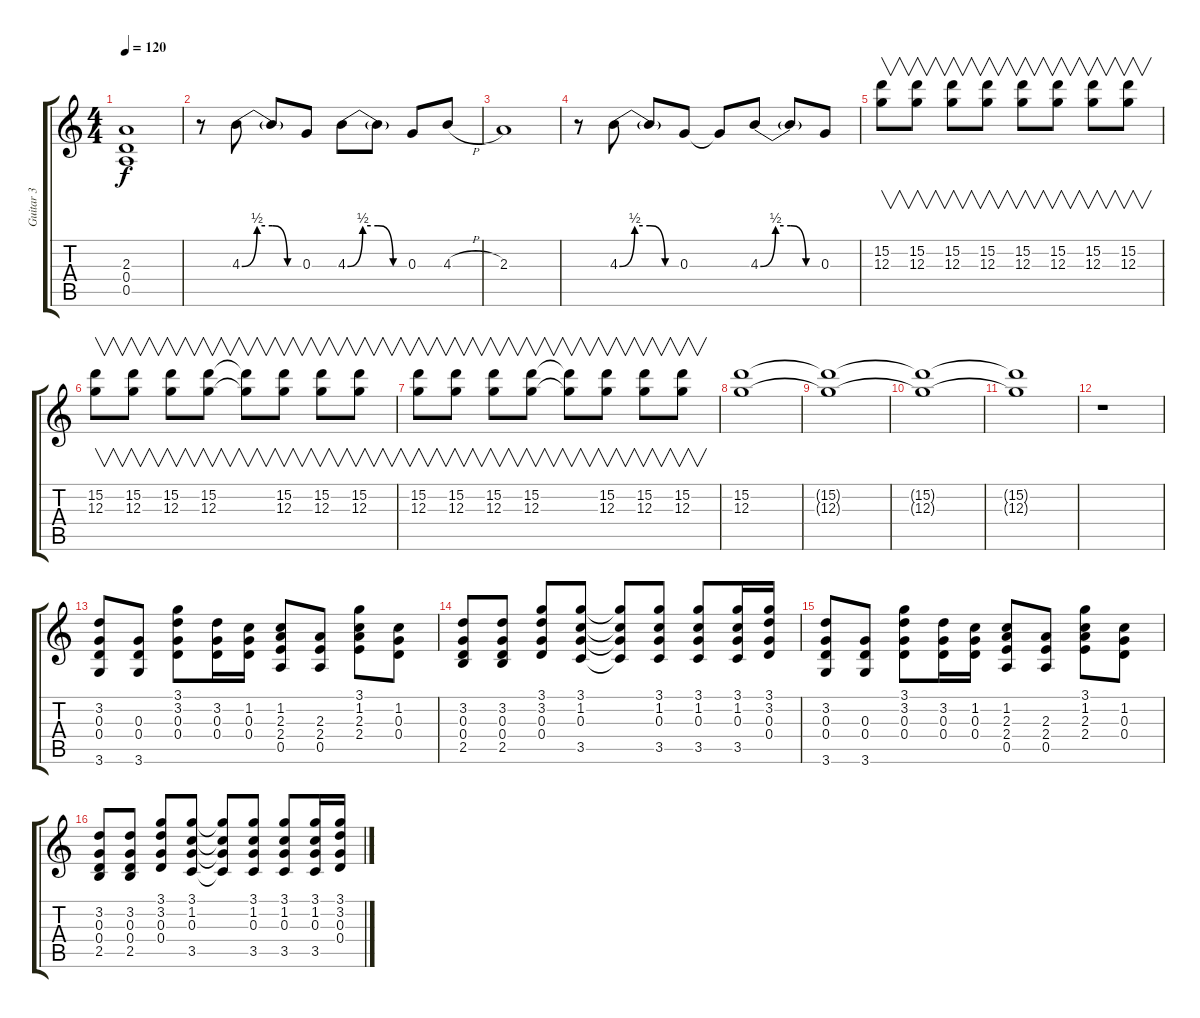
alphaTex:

\track ("Guitar 3" "Guitar 3") {instrument distortionguitar}
\staff {score tabs}
\tuning (E4 B3 G3 D3 A2 E2) {hide}
\ts (4 4)
\tempo 120
\clef g2
\ks c
(2.3 0.4 0.5).1{dy f} |
r.8 4.3{be (custom 0 0 15 2 30 2 45 0 60 0)}.8 4.3{t}.8 0.3.8 4.3{be (custom 0 0 15 2 30 2 45 0 60 0)}.8 4.3{t}.8 0.3.8 4.3{h}.8 |
2.3.1 |
r.8 4.3{be (custom 0 0 15 2 30 2 45 0 60 0)}.8 4.3{t}.8 0.3.8 0.3{t}.8 4.3{be (custom 0 0 15 2 30 2 45 0 60 0)}.8 4.3{t}.8 0.3.8 |
(15.2 12.3).8{v volume 10} (15.2 12.3).8{v} (15.2 12.3).8{v} (15.2 12.3).8{v} (15.2 12.3).8{v} (15.2 12.3).8{v} (15.2 12.3).8{v} (15.2 12.3).8{v} |
(15.2 12.3).8{v} (15.2 12.3).8{v} (15.2 12.3).8{v} (15.2 12.3).8{v} (15.2{t} 12.3{t}).8{v} (15.2 12.3).8{v} (15.2 12.3).8{v} (15.2 12.3).8{v} |
(15.2 12.3).8{v} (15.2 12.3).8{v} (15.2 12.3).8{v} (15.2 12.3).8{v} (15.2{t} 12.3{t}).8{v} (15.2 12.3).8{v} (15.2 12.3).8{v} (15.2 12.3).8{v} |
(15.2 12.3).1{volume 10} |
(15.2{t} 12.3{t}).1 |
(15.2{t} 12.3{t}).1{volume 0} |
(15.2{t} 12.3{t}).1 |
r.1 |
(3.2 0.3 0.4 3.6).8{volume 8} (0.3 0.4 3.6).8 (3.1 3.2 0.3 0.4).8 (3.2 0.3 0.4).16 (1.2 0.3 0.4).16 (1.2 2.3 2.4 0.5).8 (2.3 2.4 0.5).8 (3.1 1.2 2.3 2.4).8 (1.2 0.3 0.4).8 |
(3.2 0.3 0.4 2.5).8 (3.2 0.3 0.4 2.5).8 (3.1 3.2 0.3 0.4).8 (3.1 1.2 0.3 3.5).8 (3.1{t} 1.2{t} 0.3{t} 3.5{t}).8 (3.1 1.2 0.3 3.5).8 (3.1 1.2 0.3 3.5).8 (3.1 1.2 0.3 3.5).16 (3.1 3.2 0.3 0.4).16 |
(3.2 0.3 0.4 3.6).8 (0.3 0.4 3.6).8 (3.1 3.2 0.3 0.4).8 (3.2 0.3 0.4).16 (1.2 0.3 0.4).16 (1.2 2.3 2.4 0.5).8 (2.3 2.4 0.5).8 (3.1 1.2 2.3 2.4).8 (1.2 0.3 0.4).8 |
(3.2 0.3 0.4 2.5).8 (3.2 0.3 0.4 2.5).8 (3.1 3.2 0.3 0.4).8 (3.1 1.2 0.3 3.5).8 (3.1{t} 1.2{t} 0.3{t} 3.5{t}).8 (3.1 1.2 0.3 3.5).8 (3.1 1.2 0.3 3.5).8 (3.1 1.2 0.3 3.5).16 (3.1 3.2 0.3 0.4).16
